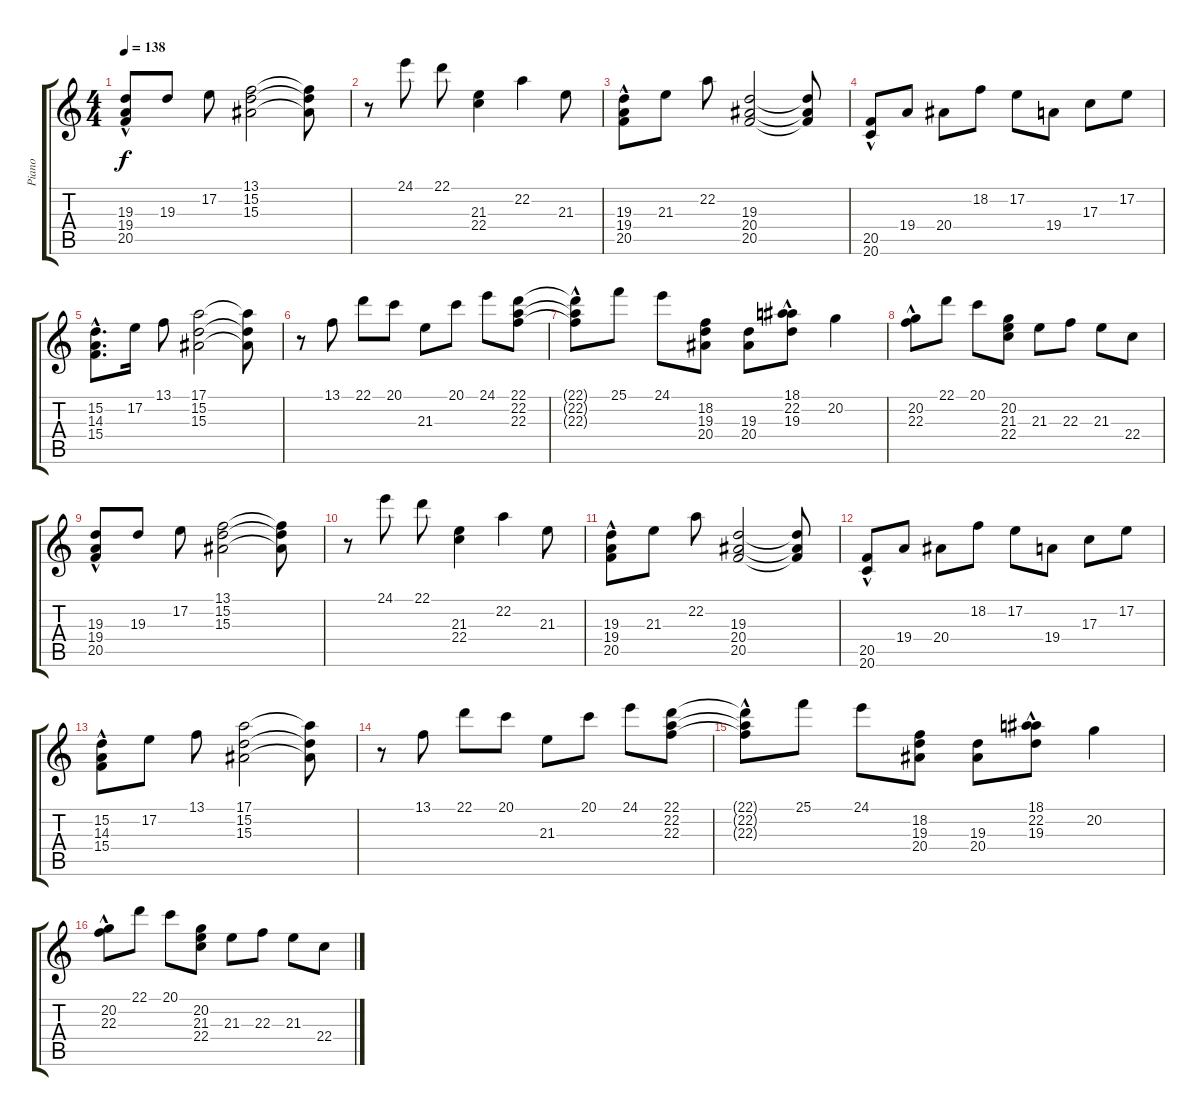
\track ("Piano" "Piano") {instrument acousticgrandpiano}
\staff {score tabs}
\tuning (E4 B3 G3 D3 A2 E2) {hide}
\ts (4 4)
\tempo 138
\clef g2
\ks c
(19.3 19.4{hac} 20.5{hac}).8{dy f} 19.3.8 17.2.8 (13.1 15.2 15.3).2 (13.1{t} 15.2{t} 15.3{t}).8 |
r.8 24.1.8 22.1.8 (21.3 22.4).4 22.2.4 21.3.8 |
(19.3 19.4{hac} 20.5{hac}).8 21.3.8 22.2.8 (19.3 20.4 20.5).2 (19.3{t} 20.4{t} 20.5{t}).8 |
(20.5{hac} 20.6{hac}).8 19.4.8 20.4.8 18.2.8 17.2.8 19.4.8 17.3.8 17.2.8 |
(15.2{hac} 14.3{hac} 15.4{hac}).8{d} 17.2.16 13.1.8 (17.1 15.2 15.3).2 (17.1{t} 15.2{t} 15.3{t}).8 |
r.8 13.1.8 22.1.8 20.1.8 21.3.8 20.1.8 24.1.8 (22.1 22.2 22.3).8 |
(22.1{t} 22.2{hac t} 22.3{hac t}).8 25.1.8 24.1.8 (18.2 19.3 20.4).8 (19.3 20.4).8 (18.1{hac} 22.2 19.3{hac}).8 20.2.4 |
(20.2{hac} 22.3{hac}).8 22.1.8 20.1.8 (20.2 21.3 22.4).8 21.3.8 22.3.8 21.3.8 22.4.8 |
(19.3 19.4{hac} 20.5{hac}).8 19.3.8 17.2.8 (13.1 15.2 15.3).2 (13.1{t} 15.2{t} 15.3{t}).8 |
r.8 24.1.8 22.1.8 (21.3 22.4).4 22.2.4 21.3.8 |
(19.3 19.4{hac} 20.5{hac}).8 21.3.8 22.2.8 (19.3 20.4 20.5).2 (19.3{t} 20.4{t} 20.5{t}).8 |
(20.5{hac} 20.6{hac}).8 19.4.8 20.4.8 18.2.8 17.2.8 19.4.8 17.3.8 17.2.8 |
(15.2 14.3{hac} 15.4{hac}).8 17.2.8 13.1.8 (17.1 15.2 15.3).2 (17.1{t} 15.2{t} 15.3{t}).8 |
r.8 13.1.8 22.1.8 20.1.8 21.3.8 20.1.8 24.1.8 (22.1 22.2 22.3).8 |
(22.1{t} 22.2{hac t} 22.3{hac t}).8 25.1.8 24.1.8 (18.2 19.3 20.4).8 (19.3 20.4).8 (18.1{hac} 22.2 19.3{hac}).8 20.2.4 |
(20.2{hac} 22.3{hac}).8 22.1.8 20.1.8 (20.2 21.3 22.4).8 21.3.8 22.3.8 21.3.8 22.4.8
